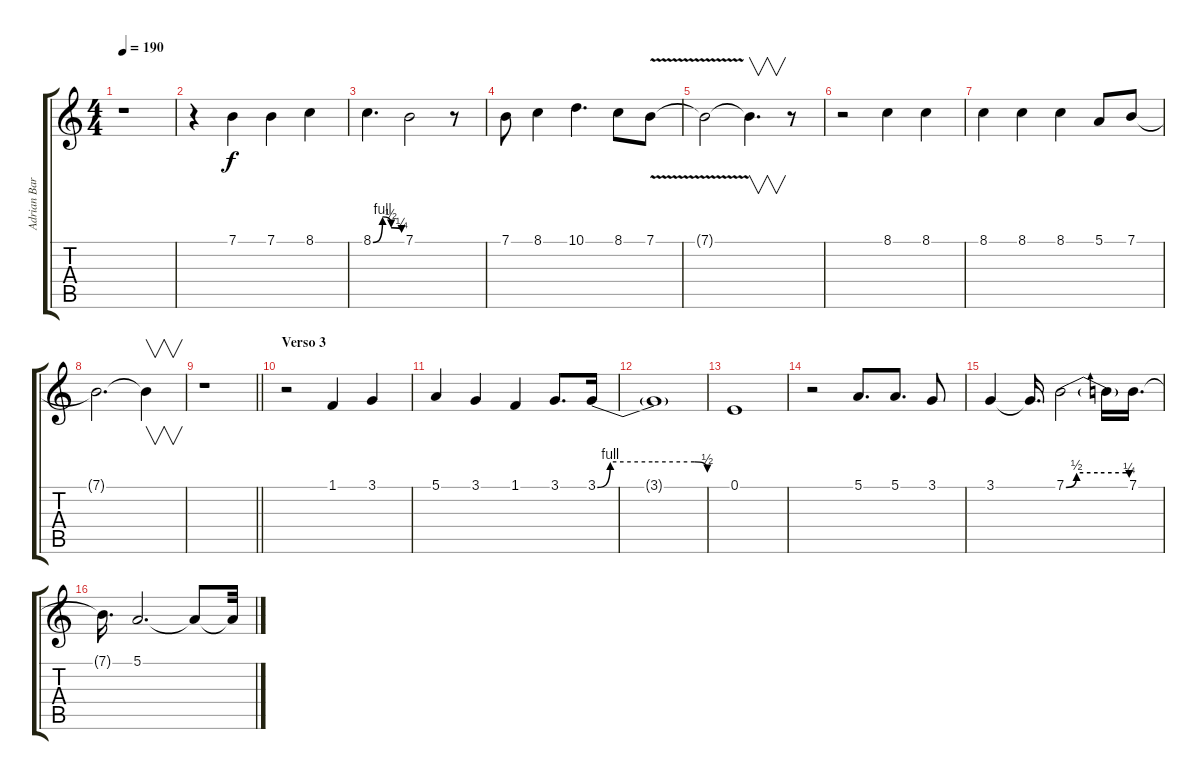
\track ("Adrian Barilari" "Adrian Bar") {instrument baritonesax}
\staff {score tabs}
\tuning (E4 B3 G3 D3 A2 E2) {hide}
\ts (4 4)
\tempo 190
\clef g2
\ks c
r.1{dy f} |
r.4 7.1.4 7.1.4 8.1.4 |
8.1{be (custom 0 0 20 4 38 2 60 1)}.4{d} 7.1.2 r.8 |
7.1.8 8.1.4 10.1.4{d} 8.1.8 7.1{v}.8 |
7.1{t}.2 7.1{t}.4{v d} r.8 |
r.2 8.1.4 8.1.4 |
8.1.4 8.1.4 8.1.4 5.1.8 7.1.8 |
7.1{t}.2{d} 7.1{t}.4{v} |
\barLineRight lightlight
r.1 |
\section ("" "Verso 3")
r.2 1.1.4 3.1.4 |
5.1.4 3.1.4 1.1.4 3.1.8{d} 3.1{be (custom 0 0 7 4 30 4 53 4 60 2)}.16 |
3.1{t}.1 |
0.1.1 |
r.2 5.1.8{d} 5.1.8{d} 3.1.8 |
3.1.4 3.1{t}.16{d} 7.1{be (custom 0 0 10 2 30 2 57 2 60 1)}.2 7.1{t}.16 7.1.16{d} |
7.1{t}.16{d} 5.1.2{d} 5.1{t}.8 5.1{t}.32
